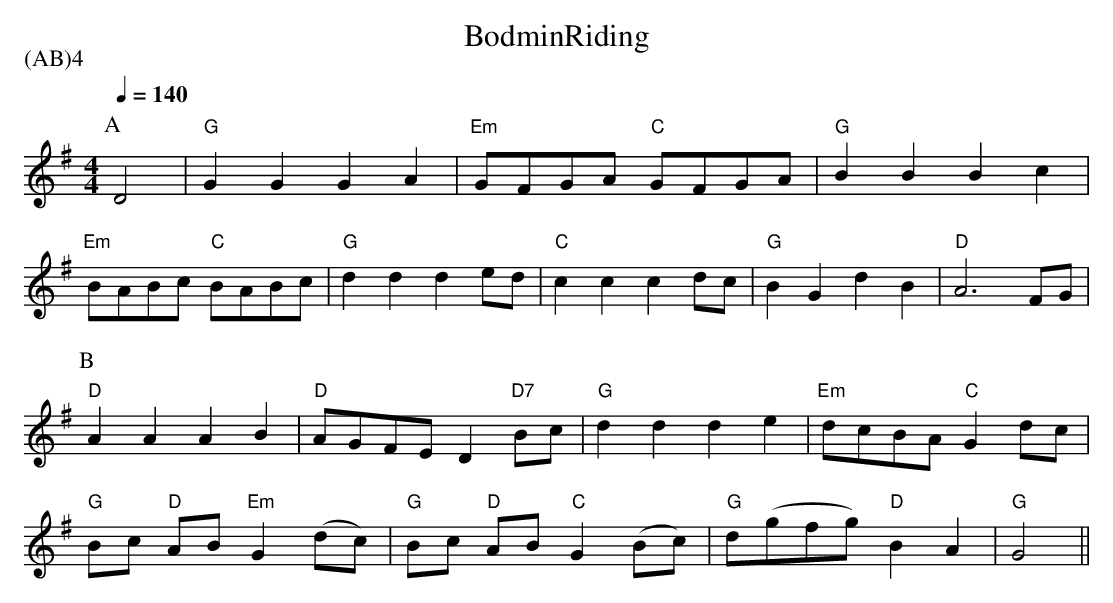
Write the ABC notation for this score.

X:1
T: BodminRiding
P:(AB)4
M: 4/4
L: 1/4
Q:1/4=140
K:G
V:1 clef=treble
P:A
V:1
D2 | "G" G   G   G   A    |  "Em" G/F/G/A/ "C" G/F/G/A/  |  "G" B B B c    |
V:1
"Em" B/A/B/c/ "C" B/A/B/c/ | "G"d d d  e/d/ | "C"c c c  d/c/ | "G" B G d B | "D" A3 F/G/ |
P:B
V:1
"D" A A A B |  "D" A/G/F/E/ D "D7" B/c/ | "G" d d d e | "Em" d/c/B/A/ "C" G d/c/ |
V:1
"G" B/c/ "D" A/B/ "Em" G (d/c/) | "G" B/c/ "D" A/B/ "C" G ( B/c/) | "G" d/(g/f/g/) "D" B A | "G" G2  ||
